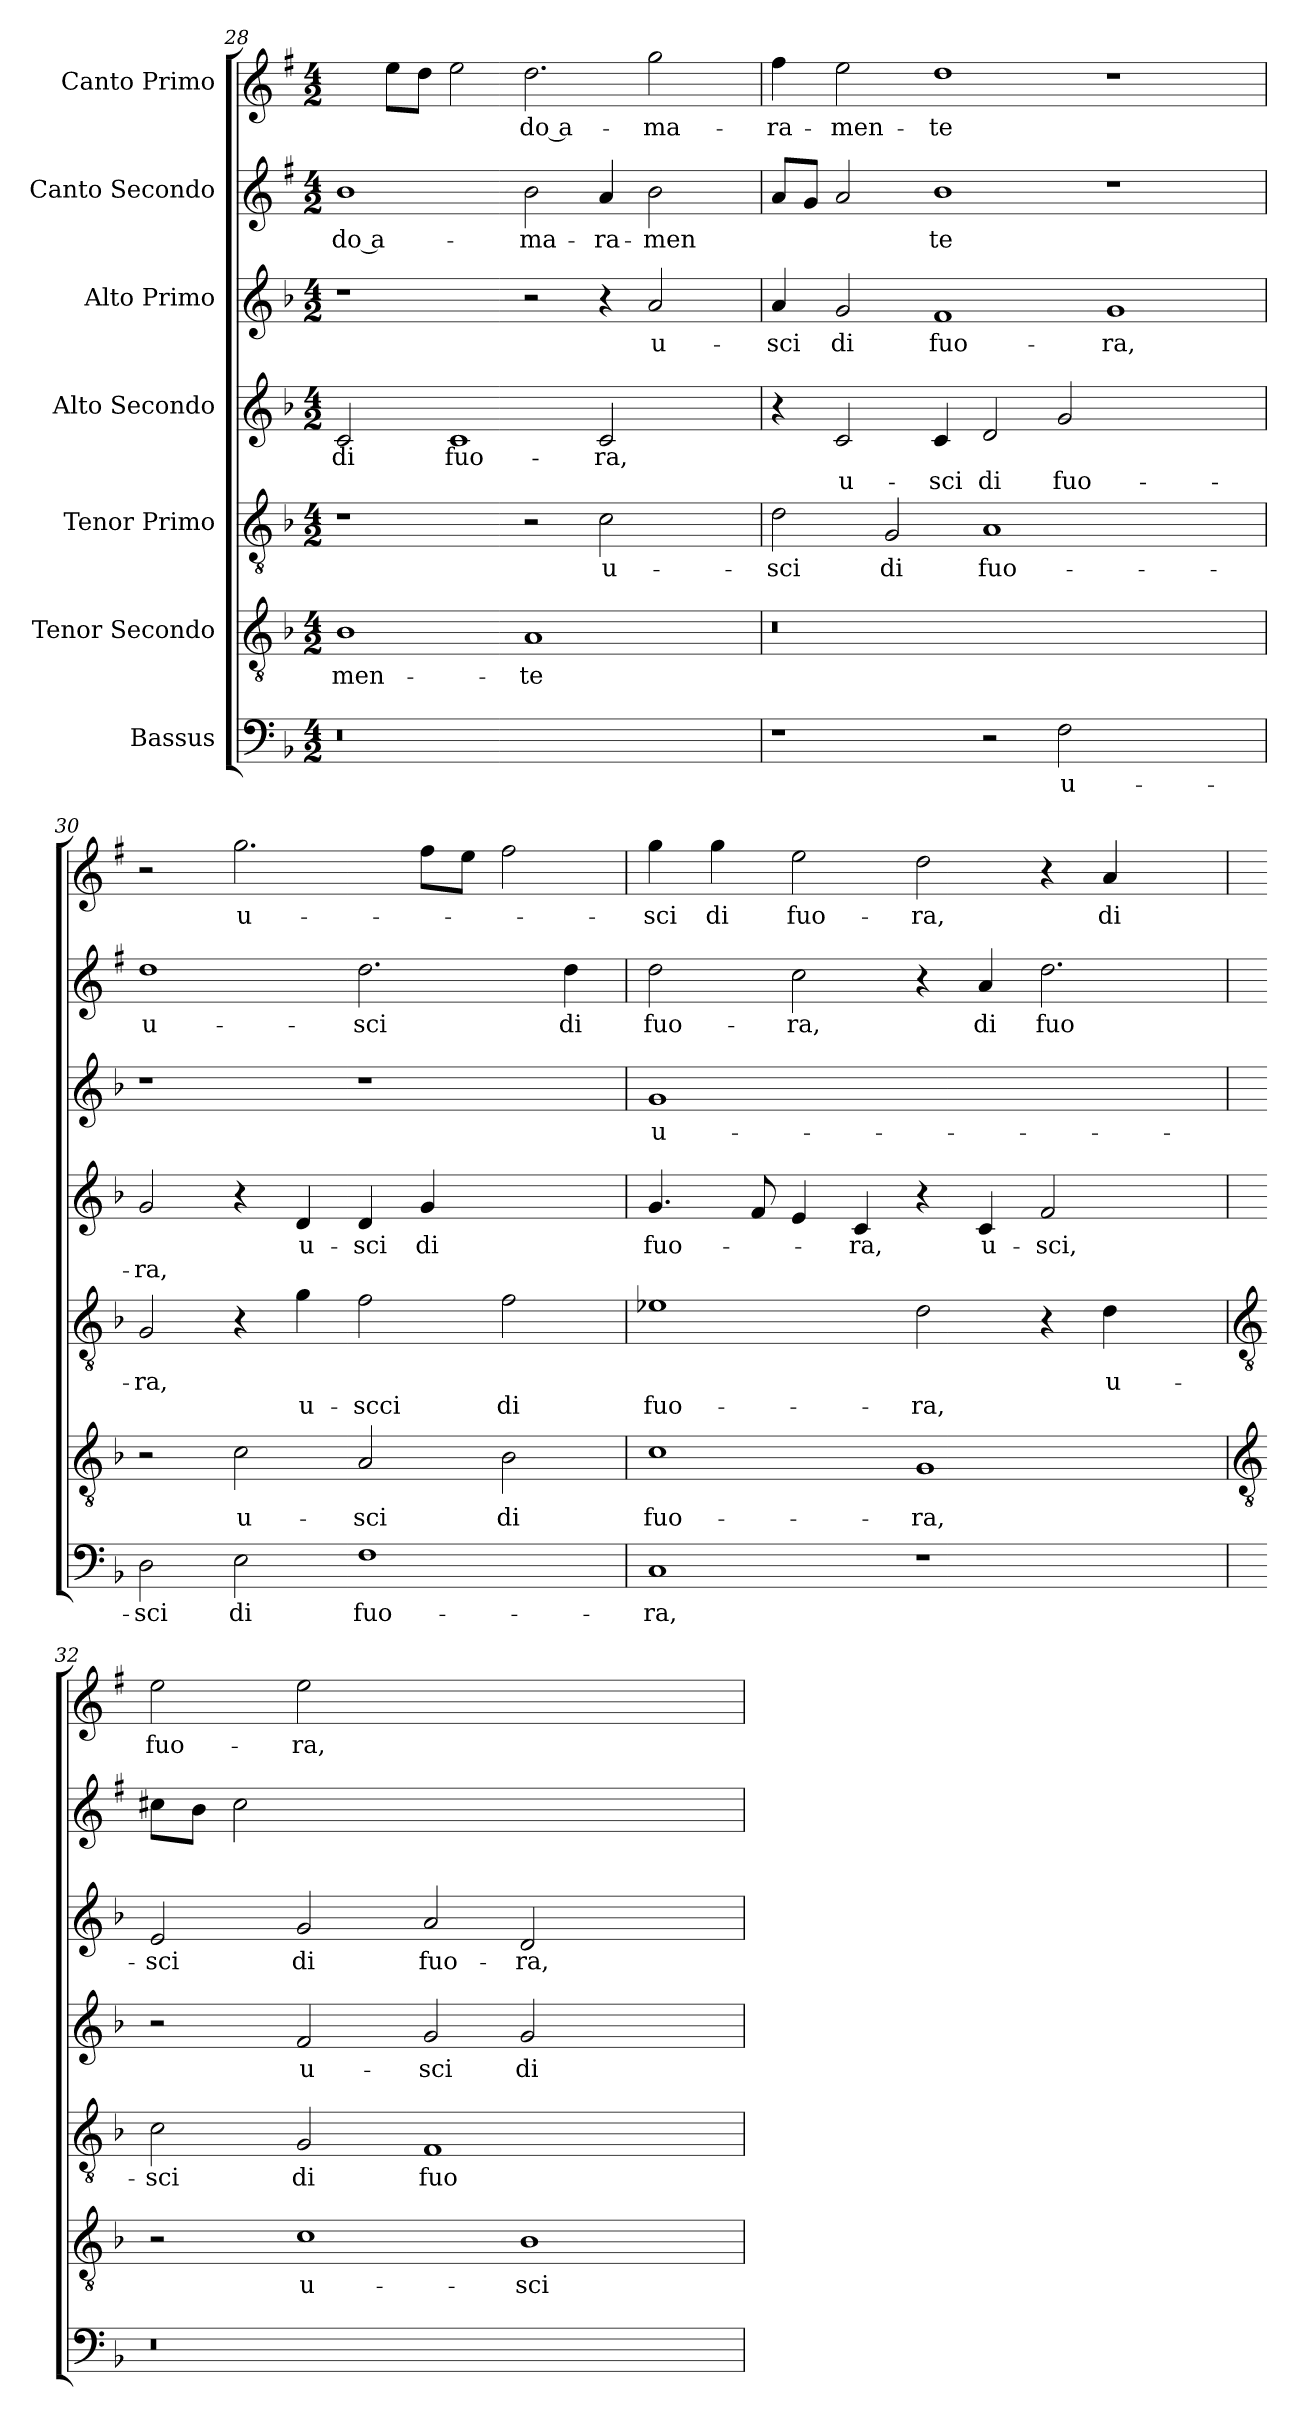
**kern	**text	**kern	**text	**kern	**text	**text	**kern	**text	**text	**kern	**text	**kern	**text	**kern	**text
*part7	*part7	*part6	*part6	*part5	*part5	*part5	*part4	*part4	*part4	*part3	*part3	*part2	*part2	*part1	*part1
*staff7	*staff7	*staff6	*staff6	*staff5	*staff5	*staff5	*staff4	*staff4	*staff4	*staff3	*staff3	*staff2	*staff2	*staff1	*staff1
*I"Bassus	*	*I"Tenor Secondo	*	*I"Tenor Primo	*	*	*I"Alto Secondo	*	*	*I"Alto Primo	*	*I"Canto Secondo	*	*I"Canto Primo	*
!!LO:LB:g=z
*clefF4	*	*clefGv2	*	*clefGv2	*	*	*clefG2	*	*	*clefG2	*	*clefG2	*	*clefG2	*
*	*	*	*	*	*	*	*	*	*	*	*	*ITrd1c2	*	*ITrd1c2	*
*k[b-]	*	*k[b-]	*	*k[b-]	*	*	*k[b-]	*	*	*k[b-]	*	*k[b-]	*	*k[b-]	*
*F:	*	*F:	*	*F:	*	*	*F:	*	*	*F:	*	*F:	*	*F:	*
*M4/2	*	*M4/2	*	*M4/2	*	*	*M4/2	*	*	*M4/2	*	*M4/2	*	*M4/2	*
=28	=28	=28	=28	=28	=28	=28	=28	=28	=28	=28	=28	=28	=28	=28	=28
!	!	!	!LO:LY:b	!	!	!	!	!LO:LY:b	!	!	!	!	!LO:LY:b	!	!
*	*	*	*	*	*	*	*	*	*	*	*	*^	*	*	*
0r	.	1B-	-men-	1r	.	.	2c	di	.	1r	.	1a	1ryy	-do a-	4ee-yy]	.
.	.	.	.	.	.	.	.	.	.	.	.	.	.	.	8ddL	.
.	.	.	.	.	.	.	.	.	.	.	.	.	.	.	8ccJ	.
!	!	!	!	!	!	!	!	!LO:LY:b	!	!	!	!	!	!	!	!
.	.	.	.	.	.	.	1c	fuo-	.	.	.	.	.	.	2dd	.
!	!	!	!LO:LY:b	!	!	!	!	!	!	!	!	!	!	!LO:LY:b	!	!LO:LY:b
.	.	1A	-te	2r	.	.	.	.	.	2r	.	2a	2ryy	-ma-	2.cc	do a-
!	!	!	!	!	!LO:LY:b	!	!	!LO:LY:b	!	!	!	!	!	!LO:LY:b	!	!
.	.	.	.	2c	u-	.	2c	-ra,	.	4r	.	4g	4ryy	-ra-	.	.
!	!	!	!	!	!	!	!	!	!	!	!LO:LY:b	!	!	!LO:LY:b	!	!LO:LY:b
.	.	.	.	.	.	.	.	.	.	2a	u-	2a	8ryy	-men	2ff	-ma-
.	.	.	.	.	.	.	.	.	.	.	.	.	8ryy	.	.	.
4ryy	.	4ryy	.	4ryy	.	.	4ryy	.	.	.	.	.	4ryy	.	.	.
=29	=29	=29	=29	=29	=29	=29	=29	=29	=29	=29	=29	=29	=29	=29	=29	=29
!	!	!	!	!	!LO:LY:b	!	!	!	!	!	!LO:LY:b	!	!	!	!	!LO:LY:b
1r	.	0r	.	2d	-sci	.	4r	.	.	4a	-sci	8gL	1ryy	.	4ee	-ra-
.	.	.	.	.	.	.	.	.	.	.	.	8fJ	.	.	.	.
!	!	!	!	!	!	!	!	!	!LO:LY:b	!	!LO:LY:b	!	!	!	!	!LO:LY:b
.	.	.	.	.	.	.	2c	.	u-	2g	di	2g	.	.	2dd	-men-
!	!	!	!	!	!LO:LY:b	!	!	!	!	!	!	!	!	!	!	!
.	.	.	.	2G	di	.	.	.	.	.	.	.	.	.	.	.
!	!	!	!	!	!	!	!	!	!LO:LY:b	!	!LO:LY:b	!	!	!LO:LY:b	!	!LO:LY:b
.	.	.	.	.	.	.	4c	.	-sci	1f	fuo-	1a	.	te	1cc	-te
!	!	!	!	!	!LO:LY:b	!	!	!	!LO:LY:b	!	!	!	!	!	!	!
2r	.	.	.	1A	fuo-	.	2d	.	di	.	.	.	2ryy	.	.	.
!	!LO:LY:b	!	!	!	!	!	!	!	!LO:LY:b	!	!	!	!	!	!	!
2F	u-	.	.	.	.	.	2g	.	fuo-	.	.	.	4ryy	.	.	.
!	!	!	!	!	!	!	!	!	!	!	!LO:LY:b	!	!	!	!	!
.	.	.	.	.	.	.	.	.	.	1g	-ra,	1r	8ryy	.	1r	.
.	.	.	.	.	.	.	.	.	.	.	.	.	8ryy	.	.	.
2.ryy	.	2.ryy	.	2.ryy	.	.	2.ryy	.	.	.	.	.	2.ryy	.	.	.
=30	=30	=30	=30	=30	=30	=30	=30	=30	=30	=30	=30	=30	=30	=30	=30	=30
!	!LO:LY:b	!	!	!	!LO:LY:b	!	!	!	!LO:LY:b	!	!	!	!	!LO:LY:b	!	!
2D	-sci	2r	.	2G	-ra,	.	2g	.	-ra,	1r	.	1cc	1ryy	u-	2r	.
!	!LO:LY:b	!	!LO:LY:b	!	!	!	!	!	!	!	!	!	!	!	!	!LO:LY:b
2E	di	2c	u-	4r	.	.	4r	.	.	.	.	.	.	.	2.ff	u-
!	!	!	!	!	!	!LO:LY:b	!	!LO:LY:b	!	!	!	!	!	!	!	!
.	.	.	.	4g	.	u-	4d	u-	.	.	.	.	.	.	.	.
!	!LO:LY:b	!	!LO:LY:b	!	!	!LO:LY:b	!	!LO:LY:b	!	!	!	!	!	!LO:LY:b	!	!
1F	fuo-	2A	-sci	2f	.	-scci	4d	-sci	.	1r	.	2.cc	2ryy	-sci	.	.
!	!	!	!	!	!	!	!	!LO:LY:b	!	!	!	!	!	!	!	!
.	.	.	.	.	.	.	4g	di	.	.	.	.	.	.	8eeL	.
.	.	.	.	.	.	.	.	.	.	.	.	.	.	.	8ddJ	.
!	!	!	!LO:LY:b	!	!	!LO:LY:b	!	!	!	!	!	!	!	!	!	!
.	.	2B-	di	2f	.	di	2ryy	.	.	.	.	.	4ryy	.	2ee	.
!	!	!	!	!	!	!	!	!	!	!	!	!	!	!LO:LY:b	!	!
.	.	.	.	.	.	.	.	.	.	.	.	4cc	4ryy	di	.	.
!!LO:LB:g=z
=31	=31	=31	=31	=31	=31	=31	=31	=31	=31	=31	=31	=31	=31	=31	=31	=31
!	!LO:LY:b	!	!LO:LY:b	!	!	!LO:LY:b	!	!LO:LY:b	!	!	!LO:LY:b	!	!	!LO:LY:b	!	!LO:LY:b
1C	-ra,	1c	fuo-	1e-X	.	fuo-	4.g	fuo-	.	1g	u-	2cc	1ryy	fuo-	4ff	-sci
!	!	!	!	!	!	!	!	!	!	!	!	!	!	!	!	!LO:LY:b
.	.	.	.	.	.	.	.	.	.	.	.	.	.	.	4ff	di
.	.	.	.	.	.	.	8f	.	.	.	.	.	.	.	.	.
!	!	!	!	!	!	!	!	!	!	!	!	!	!	!LO:LY:b	!	!LO:LY:b
.	.	.	.	.	.	.	4e	.	.	.	.	2b-	.	-ra,	2dd	fuo-
!	!	!	!	!	!	!	!	!LO:LY:b	!	!	!	!	!	!	!	!
.	.	.	.	.	.	.	4c	-ra,	.	.	.	.	.	.	.	.
!	!	!	!LO:LY:b	!	!	!LO:LY:b	!	!	!	!	!	!	!	!	!	!LO:LY:b
1r	.	1G	-ra,	2d	.	-ra,	4r	.	.	1ryy	.	4r	1ryy	.	2cc	-ra,
!	!	!	!	!	!	!	!	!LO:LY:b	!	!	!	!	!	!LO:LY:b	!	!
.	.	.	.	.	.	.	4c	u-	.	.	.	4g	.	di	.	.
!	!	!	!	!	!	!	!	!LO:LY:b	!	!	!	!	!	!LO:LY:b	!	!
.	.	.	.	4r	.	.	2f	-sci,	.	.	.	2.cc	.	fuo	4r	.
!	!	!	!	!	!LO:LY:b	!	!	!	!	!	!	!	!	!	!	!LO:LY:b
.	.	.	.	4d	u-	.	.	.	.	.	.	.	.	.	4g	di
4ryy	.	4ryy	.	4ryy	.	.	4ryy	.	.	4ryy	.	.	4ryy	.	4ryy	.
!!LO:LB:g=z
=32	=32	=32	=32	=32	=32	=32	=32	=32	=32	=32	=32	=32	=32	=32	=32	=32
*	*	*clefGv2	*	*clefGv2	*	*	*	*	*	*	*	*	*	*	*	*
!	!	!	!	!	!LO:LY:b	!	!	!	!	!	!LO:LY:b	!	!	!	!	!LO:LY:b
0r	.	2r	.	2c	-sci	.	2r	.	.	2e	-sci	8bL	1..ryy	.	2dd	fuo-
.	.	.	.	.	.	.	.	.	.	.	.	8aJ	.	.	.	.
.	.	.	.	.	.	.	.	.	.	.	.	2b	.	.	.	.
!	!	!	!LO:LY:b	!	!LO:LY:b	!	!	!LO:LY:b	!	!	!LO:LY:b	!	!	!	!	!LO:LY:b
.	.	1c	u-	2G	di	.	2f	u-	.	2g	di	.	.	.	2dd	-ra,
.	.	.	.	.	.	.	.	.	.	.	.	1..ryy	.	.	.	.
!	!	!	!	!	!LO:LY:b	!	!	!LO:LY:b	!	!	!LO:LY:b	!	!	!	!	!
.	.	.	.	1F	fuo-	.	2g	-sci	.	2a	fuo-	.	.	.	1.ryy	.
!	!	!	!LO:LY:b	!	!	!	!	!LO:LY:b	!	!	!LO:LY:b	!	!	!	!	!
.	.	1B-	-sci	.	.	.	2g	di	.	2d	-ra,	.	.	.	.	.
.	.	.	.	.	.	.	.	.	.	.	.	.	2.ryy	.	.	.
2ryy	.	.	.	2ryy	.	.	2ryy	.	.	2ryy	.	.	.	.	.	.
*	*	*	*	*	*	*	*	*	*	*	*	*v	*v	*	*	*
=	=	=	=	=	=	=	=	=	=	=	=	=	=	=	=
*-	*-	*-	*-	*-	*-	*-	*-	*-	*-	*-	*-	*-	*-	*-	*-
